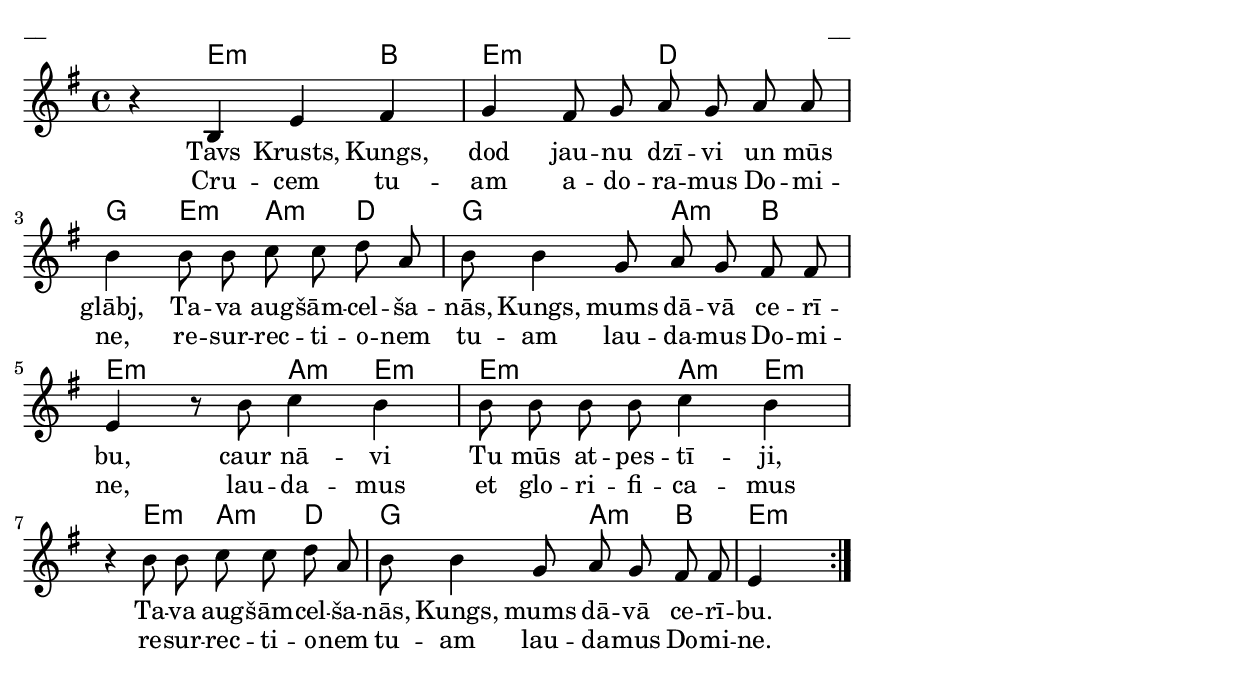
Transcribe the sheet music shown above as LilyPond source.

\version "2.13.18"


\paper {
line-width = 14\cm
left-margin = 0.4\cm
between-system-padding = 0.1\cm
between-system-space = 0.1\cm
}

\layout {
indent = #0
ragged-last = ##f
}

chordsA = \chordmode {
s4 e2:min b4 e2:min d g4 e:min a:min d g2 a4:min b e2:min a4:min e:min e2:min a4:min e:min s4 e:min a:min d g2 a4:min b e4:min
}

voiceA = \relative c'{
\clef "treble"
\key e \minor
\time 4/4

\repeat volta 2 {r4 b e fis | g fis8 g a g a a | b4 b8 b c c d a | b b4 g8 a g fis fis | e4
r8 b' c4 b | b8 b b b c4 b | r4 b8 b c c d a | b b4 g8 a g fis fis | e4 s2.}

}

lyricA = \lyricmode {
Tavs Krusts, Kungs, dod jau -- nu dzī -- vi un mūs glābj, Ta -- va aug -- šām -- cel -- ša -- nās, Kungs, mums dā -- vā ce -- rī -- bu,
caur nā -- vi Tu mūs at -- pes -- tī -- ji, Ta -- va aug -- šām -- cel -- ša -- nās, Kungs, mums dā -- vā ce -- rī -- bu.
}
lyricB = \lyricmode {
Cru -- cem tu -- am a -- do -- ra -- mus Do -- mi -- ne, re -- sur -- rec -- ti -- o -- nem tu -- am lau -- da -- mus Do -- mi -- ne,
lau -- da -- mus et glo -- ri -- fi -- ca -- mus re -- sur -- rec -- ti -- o -- nem tu -- am lau -- da -- mus Do -- mi -- ne.
}


fullScore = <<
\new ChordNames { \chordsA }
\new Staff {
<<
\new Voice = "voiceA" { \oneVoice \autoBeamOff \voiceA }
\lyricsto "voiceA" \new Lyrics \lyricA
\lyricsto "voiceA" \new Lyrics \lyricB
>>
}
>>


\score {
\fullScore
\header { piece = "__" opus = "__" }
}
\markup { \with-color #(x11-color 'white) \sans \smaller "aaa" }
\score {
\unfoldRepeats
\fullScore
\midi {
\context { \Staff \remove "Staff_performer" }
\context { \Voice \consists "Staff_performer" }
}
}